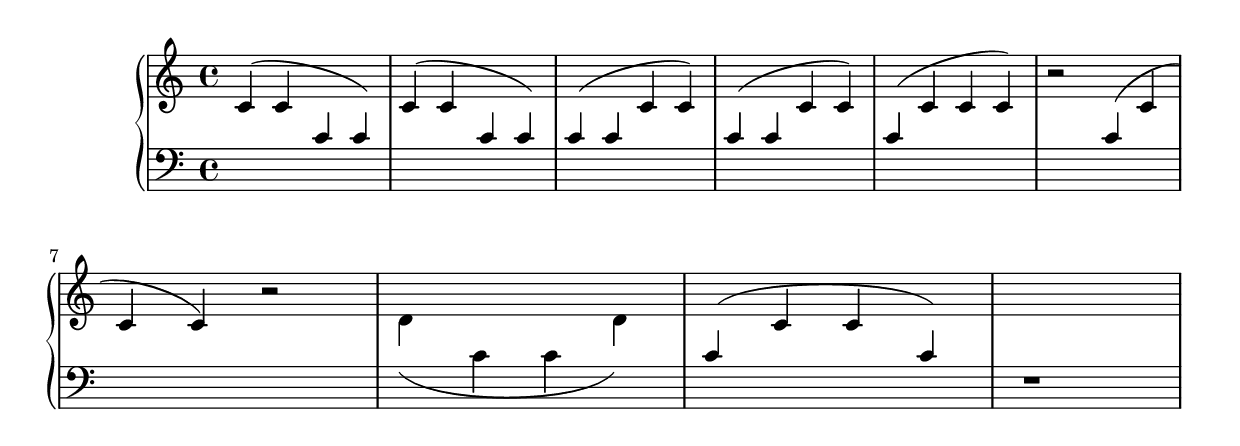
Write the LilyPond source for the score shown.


\version "2.6.0"
\header{
  texidoc="
Slurs behave decently when broken across a linebreak.
"
}



\context PianoStaff <<
  \context Staff = "one" \relative c'{
    \stemUp \slurUp
    c4( c \change Staff=two c  c) |
    \change Staff=one
    \stemUp \slurUp
    c4( c \change Staff=two c  c) |
    \stemUp \slurUp
    c4( c \change Staff=one c  c) |
    \change Staff=two
    \stemUp \slurUp
    c4( c \change Staff=one c  c) |
    \change Staff=two
    \stemUp \slurUp
    c4( \change Staff=one c c  c) |
    r2
    \change Staff=two
    \stemUp \slurUp
    c4( \change Staff=one c
    \break
    c  c)
    r2
    %%		\stemDown \slurDown
    %%		 c4( \change Staff=two c c \change Staff=one  c)
    \stemDown \slurDown
    d4( \change Staff=two c c \change Staff=one  d)
    \change Staff=two
    \stemUp \slurUp
    c4( \change Staff=one c c \change Staff=two  c)
    r1
  }
  \context Staff = "two" \relative c'{
    \clef bass
    s1 s1 s1 s1 s1 s1 s1 s1 s1 s1
  }
>>




